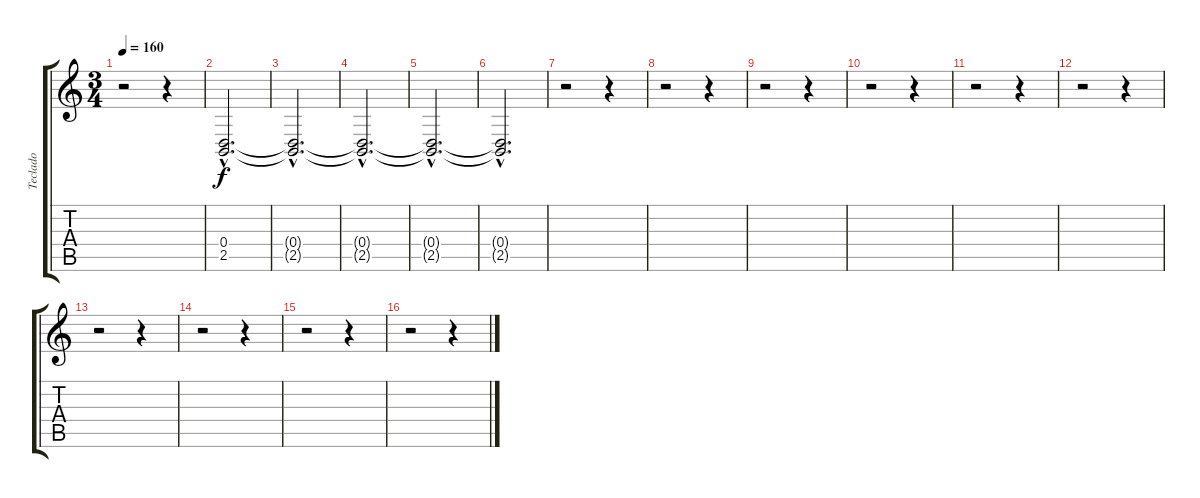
\track ("Teclado" "Teclado") {instrument applause}
\staff {score tabs}
\tuning (E4 B3 G3 D3 A2 E2) {hide}
\ts (3 4)
\tempo 160
\clef g2
\ks c
r.2{dy f} r.4 |
(0.4{hac} 2.5{hac}).2{d volume 7} |
(0.4{hac t} 2.5{hac t}).2{d} |
(0.4{hac t} 2.5{hac t}).2{d volume 2} |
(0.4{hac t} 2.5{hac t}).2{d} |
(0.4{hac t} 2.5{hac t}).2{d volume 5} |
r.2 r.4 |
r.2 r.4 |
r.2 r.4 |
r.2 r.4 |
r.2 r.4 |
r.2 r.4 |
r.2 r.4 |
r.2 r.4 |
r.2 r.4 |
r.2 r.4
